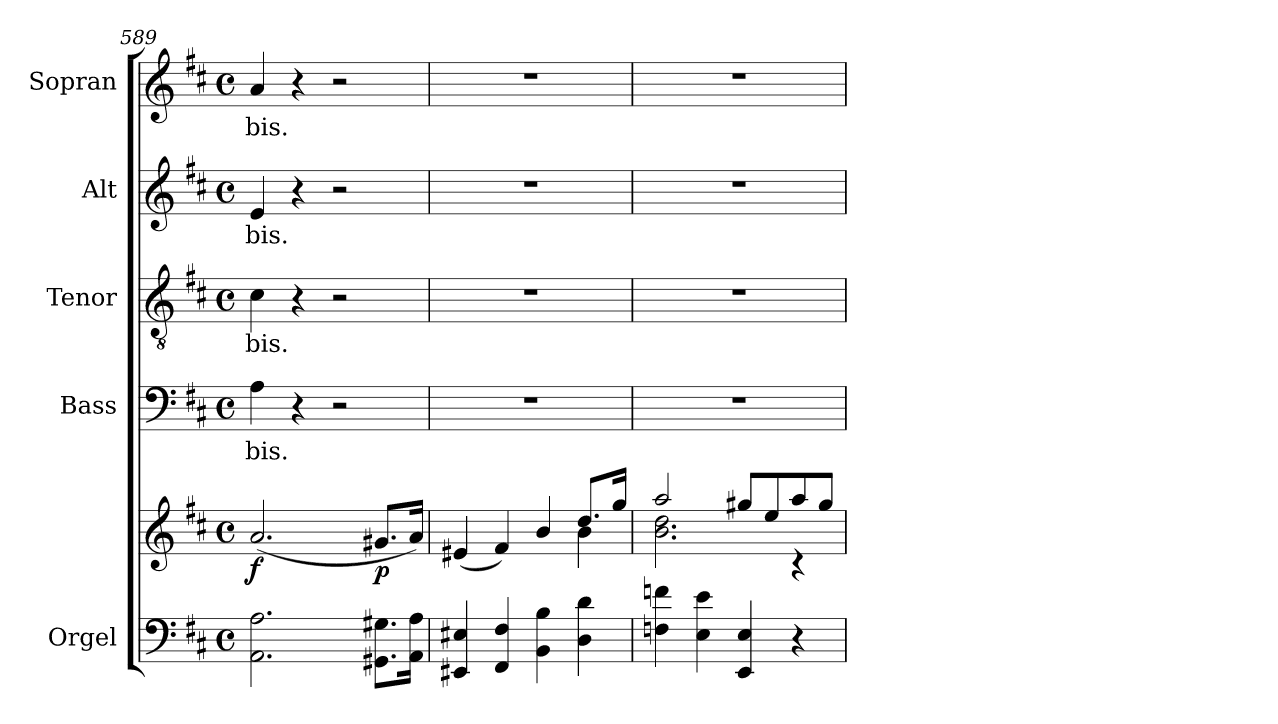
**kern	**kern	**dynam	**kern	**text	**kern	**text	**kern	**text	**kern	**text
*part5	*part5	*part5	*part4	*part4	*part3	*part3	*part2	*part2	*part1	*part1
*staff6	*staff5	*staff5/6	*staff4	*staff4	*staff3	*staff3	*staff2	*staff2	*staff1	*staff1
*I"Orgel	*	*	*I"Bass	*	*I"Tenor	*	*I"Alt	*	*I"Sopran	*
*I'Org.	*	*	*I'B	*	*I'T	*	*I'A	*	*I'S	*
*clefF4	*clefG2	*	*clefF4	*	*clefGv2	*	*clefG2	*	*clefG2	*
*k[f#c#]	*k[f#c#]	*	*k[f#c#]	*	*k[f#c#]	*	*k[f#c#]	*	*k[f#c#]	*
*D:	*D:	*	*D:	*	*D:	*	*D:	*	*D:	*
*M4/4	*M4/4	*	*M4/4	*	*M4/4	*	*M4/4	*	*M4/4	*
*met(c)	*met(c)	*	*met(c)	*	*met(c)	*	*met(c)	*	*met(c)	*
=589	=589	=589	=589	=589	=589	=589	=589	=589	=589	=589
!	!	!LO:DY:b	!	!LO:LY:b	!	!LO:LY:b	!	!LO:LY:b	!	!LO:LY:b
2.AA\ 2.A\	(<2.a/	f	4A\	-bis.	4c#\	-bis.	4e/	-bis.	4a/	-bis.
.	.	.	4r	.	4r	.	4r	.	4r	.
.	.	.	2r	.	2r	.	2r	.	2r	.
!	!	!LO:DY:b	!	!	!	!	!	!	!	!
8.GG#X\ 8.G#X\L	8.g#X/L	p	.	.	.	.	.	.	.	.
16AA\ 16A\Jk	16a/Jk)	.	.	.	.	.	.	.	.	.
=590	=590	=590	=590	=590	=590	=590	=590	=590	=590	=590
*	*^	*	*	*	*	*	*	*	*	*
4EE#X/ 4E#X/	(<4e#X/	2.ryy	.	1r	.	1r	.	1r	.	1r	.
4FF#/ 4F#/	4f#/)	.	.	.	.	.	.	.	.	.	.
4BB\ 4B\	4b/	.	.	.	.	.	.	.	.	.	.
4D\ 4d\	8.dd/L	4b\	.	.	.	.	.	.	.	.	.
.	16gg/Jk	.	.	.	.	.	.	.	.	.	.
=591	=591	=591	=591	=591	=591	=591	=591	=591	=591	=591	=591
4Fn\ 4fn\	2aa/	2.b\ 2.dd\	.	1r	.	1r	.	1r	.	1r	.
4E\ 4e\	.	.	.	.	.	.	.	.	.	.	.
4EE/ 4E/	8gg#X/L	.	.	.	.	.	.	.	.	.	.
.	8ee/	.	.	.	.	.	.	.	.	.	.
4r	8aa/	4rc	.	.	.	.	.	.	.	.	.
.	8gg#/J	.	.	.	.	.	.	.	.	.	.
*	*v	*v	*	*	*	*	*	*	*	*	*
=	=	=	=	=	=	=	=	=	=	=
*-	*-	*-	*-	*-	*-	*-	*-	*-	*-	*-
